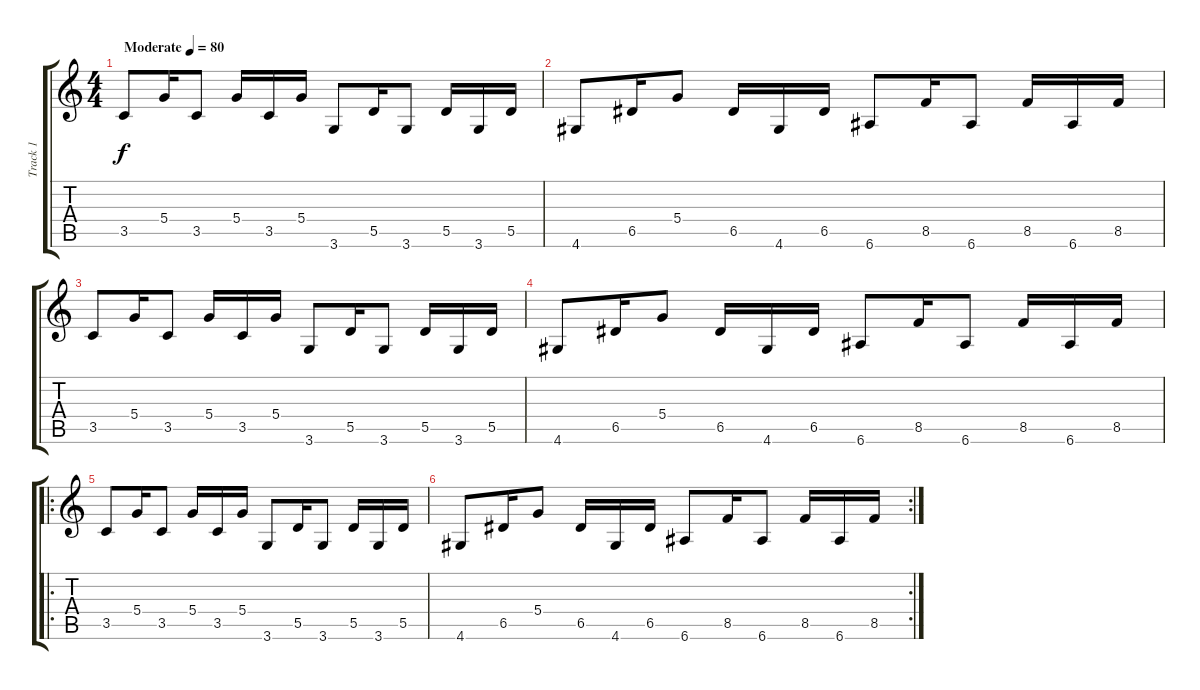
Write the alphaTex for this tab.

\track ("Track 1" "Track 1") {instrument electricguitarclean}
\staff {score tabs}
\tuning (E4 B3 G3 D3 A2 E2) {hide}
\ts (4 4)
\tempo (80 "Moderate")
\clef g2
\ks c
3.5.8{dy f instrument electricguitarclean} 5.4.16 3.5.8 5.4.16 3.5.16 5.4.16 3.6.8 5.5.16 3.6.8 5.5.16 3.6.16 5.5.16 |
4.6.8 6.5.16 5.4.8 6.5.16 4.6.16 6.5.16 6.6.8 8.5.16 6.6.8 8.5.16 6.6.16 8.5.16 |
3.5.8 5.4.16 3.5.8 5.4.16 3.5.16 5.4.16 3.6.8 5.5.16 3.6.8 5.5.16 3.6.16 5.5.16 |
4.6.8 6.5.16 5.4.8 6.5.16 4.6.16 6.5.16 6.6.8 8.5.16 6.6.8 8.5.16 6.6.16 8.5.16 |
\ro
3.5.8 5.4.16 3.5.8 5.4.16 3.5.16 5.4.16 3.6.8 5.5.16 3.6.8 5.5.16 3.6.16 5.5.16 |
\rc 2
4.6.8 6.5.16 5.4.8 6.5.16 4.6.16 6.5.16 6.6.8 8.5.16 6.6.8 8.5.16 6.6.16 8.5.16
